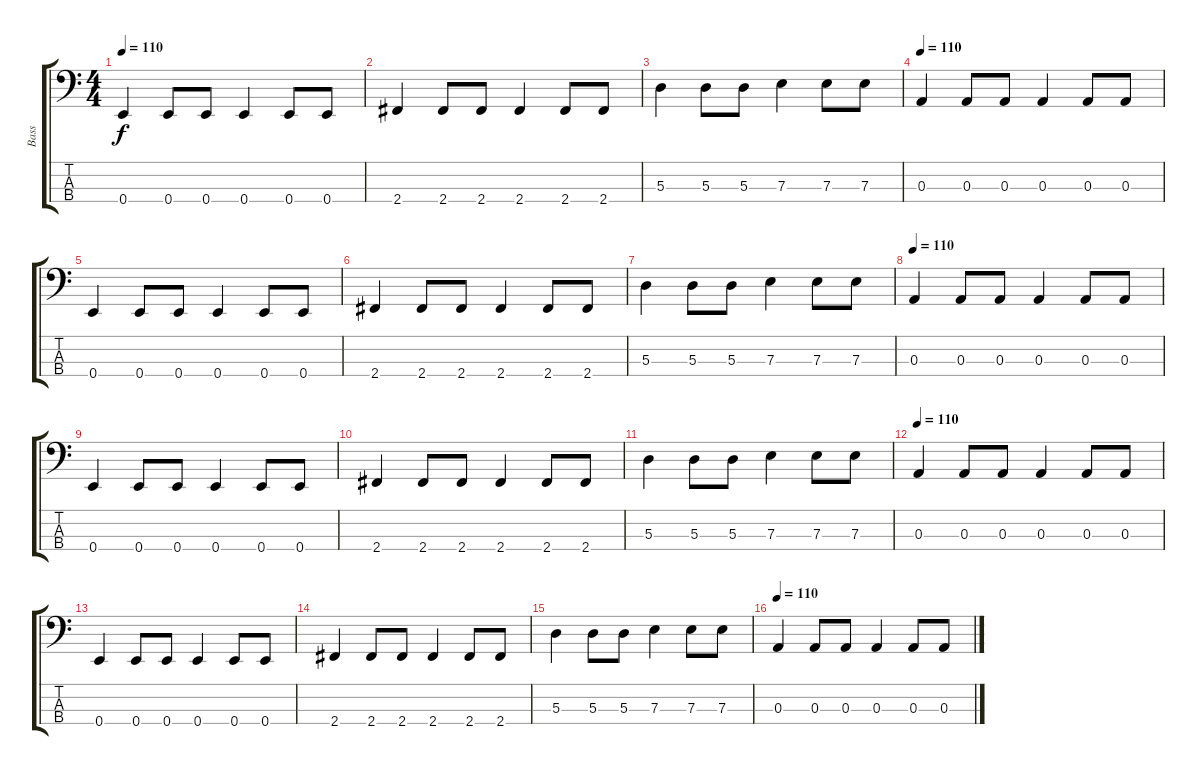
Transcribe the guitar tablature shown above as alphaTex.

\track ("Bass" "Bass") {instrument electricbassfinger}
\staff {score tabs}
\tuning (G2 D2 A1 E1) {hide}
\ts (4 4)
\tempo 110
\clef f4
\ks c
0.4.4{dy f} 0.4.8 0.4.8 0.4.4 0.4.8 0.4.8 |
2.4.4 2.4.8 2.4.8 2.4.4 2.4.8 2.4.8 |
5.3.4 5.3.8 5.3.8 7.3.4 7.3.8 7.3.8 |
\tempo 110
0.3.4 0.3.8 0.3.8 0.3.4 0.3.8 0.3.8 |
0.4.4 0.4.8 0.4.8 0.4.4 0.4.8 0.4.8 |
2.4.4 2.4.8 2.4.8 2.4.4 2.4.8 2.4.8 |
5.3.4 5.3.8 5.3.8 7.3.4 7.3.8 7.3.8 |
\tempo 110
0.3.4 0.3.8 0.3.8 0.3.4 0.3.8 0.3.8 |
0.4.4 0.4.8 0.4.8 0.4.4 0.4.8 0.4.8 |
2.4.4 2.4.8 2.4.8 2.4.4 2.4.8 2.4.8 |
5.3.4 5.3.8 5.3.8 7.3.4 7.3.8 7.3.8 |
\tempo 110
0.3.4 0.3.8 0.3.8 0.3.4 0.3.8 0.3.8 |
0.4.4 0.4.8 0.4.8 0.4.4 0.4.8 0.4.8 |
2.4.4 2.4.8 2.4.8 2.4.4 2.4.8 2.4.8 |
5.3.4 5.3.8 5.3.8 7.3.4 7.3.8 7.3.8 |
\tempo 110
0.3.4 0.3.8 0.3.8 0.3.4 0.3.8 0.3.8
